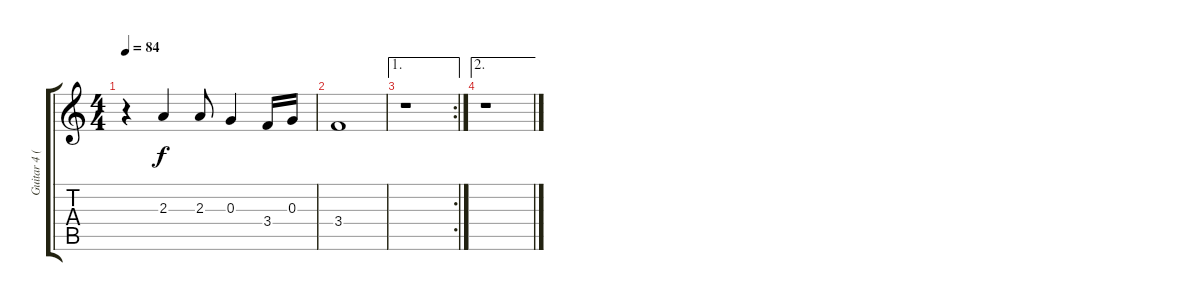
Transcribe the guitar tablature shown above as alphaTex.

\track ("Guitar 4 (Fills)" "Guitar 4 (") {instrument electricguitarclean}
\staff {score tabs}
\tuning (E4 B3 G3 D3 A2 E2) {hide}
\ts (4 4)
\tempo 84
\clef g2
\ks c
r.4{dy f} 2.3.4 2.3.8 0.3.4 3.4.16 0.3.16 |
3.4.1 |
\ae 1
\rc 2
r.1 |
\ae 2
r.1
